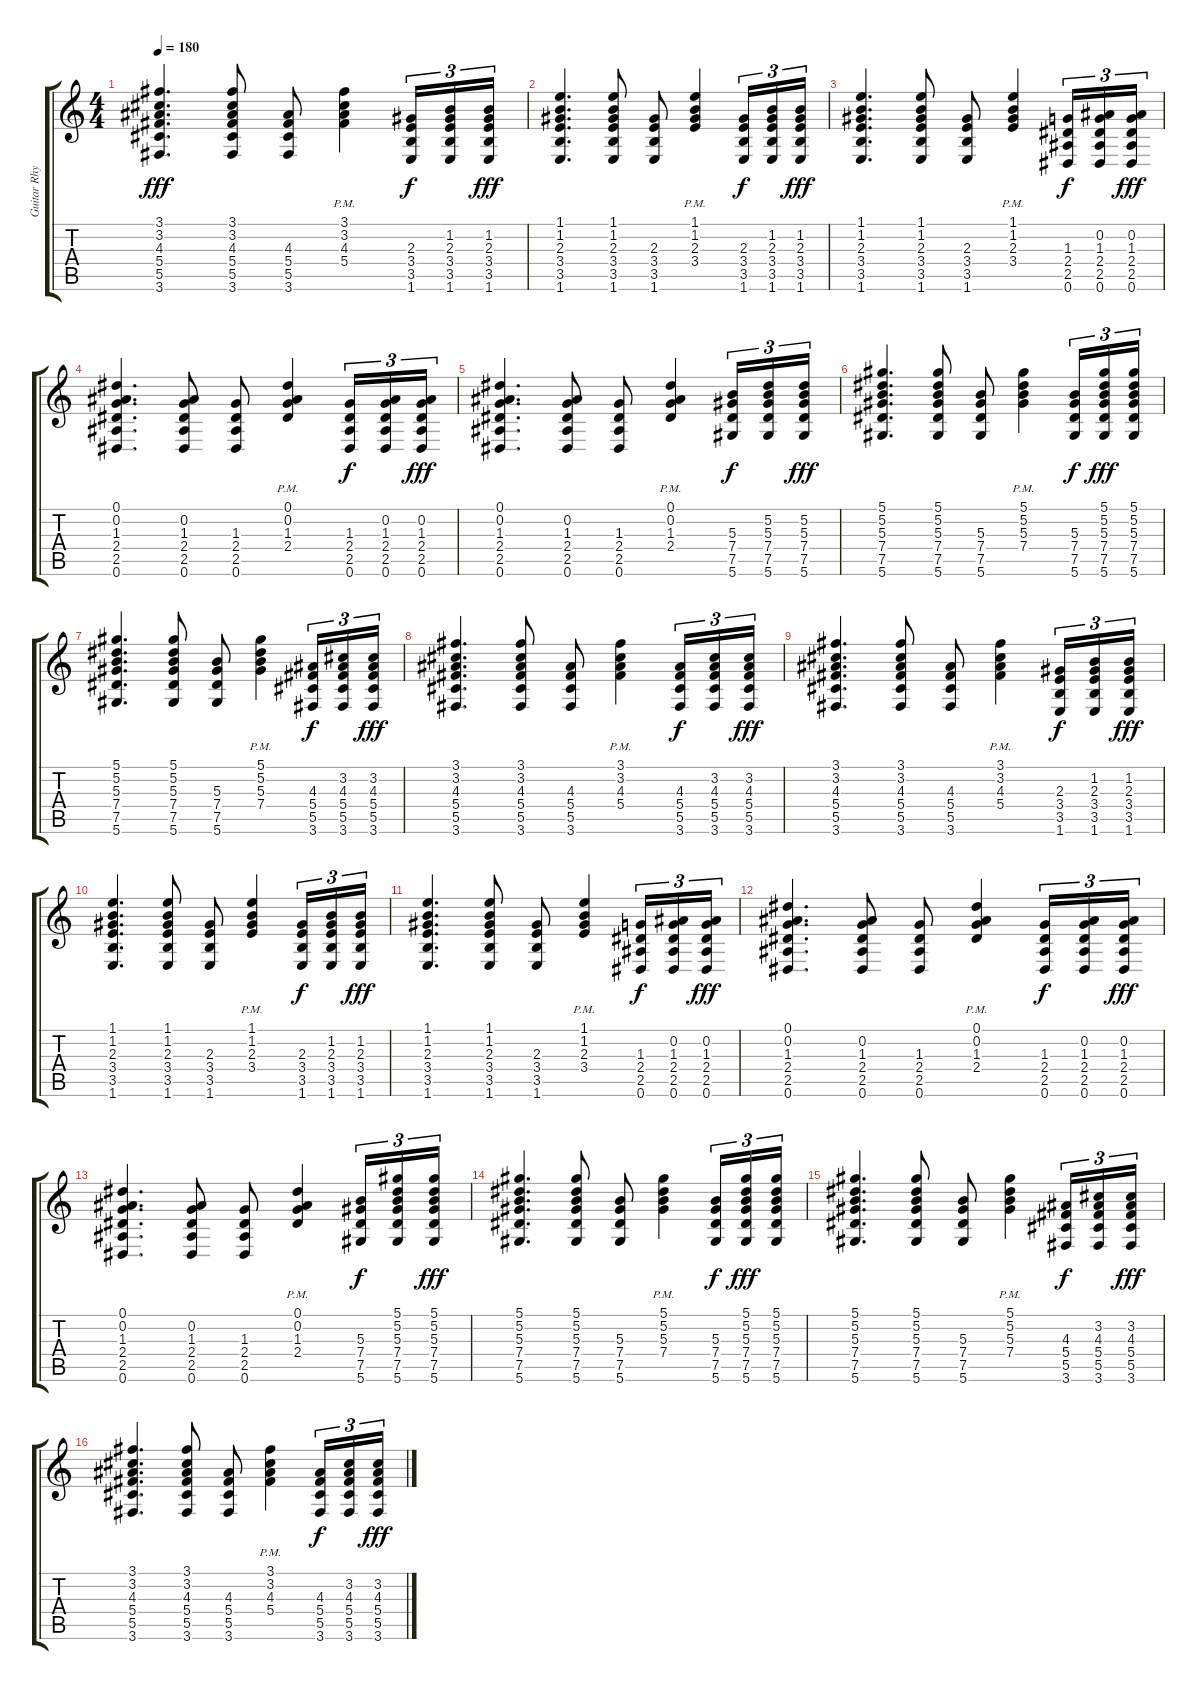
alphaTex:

\track ("Guitar Rhythm" "Guitar Rhy") {instrument acousticguitarnylon}
\staff {score tabs}
\tuning (Eb4 Bb3 Gb3 Db3 Ab2 Eb2) {hide}
\ts (4 4)
\tempo 180
\clef g2
\ks c
(3.1 3.2 4.3 5.4 5.5 3.6).4{d dy fff} (3.1 3.2 4.3 5.4 5.5 3.6).8 (4.3 5.4 5.5 3.6).8 (3.1{pm} 3.2{pm} 4.3{pm} 5.4{pm}).4 (2.3 3.4 3.5 1.6).16{tu (3 2) dy f} (1.2 2.3 3.4 3.5 1.6).16{tu (3 2)} (1.2 2.3 3.4 3.5 1.6).16{tu (3 2) dy fff} |
(1.1 1.2 2.3 3.4 3.5 1.6).4{d} (1.1 1.2 2.3 3.4 3.5 1.6).8 (2.3 3.4 3.5 1.6).8 (1.1{pm} 1.2{pm} 2.3{pm} 3.4{pm}).4 (2.3 3.4 3.5 1.6).16{tu (3 2) dy f} (1.2 2.3 3.4 3.5 1.6).16{tu (3 2)} (1.2 2.3 3.4 3.5 1.6).16{tu (3 2) dy fff} |
(1.1 1.2 2.3 3.4 3.5 1.6).4{d} (1.1 1.2 2.3 3.4 3.5 1.6).8 (2.3 3.4 3.5 1.6).8 (1.1{pm} 1.2{pm} 2.3{pm} 3.4{pm}).4 (1.3 2.4 2.5 0.6).16{tu (3 2) dy f} (0.2 1.3 2.4 2.5 0.6).16{tu (3 2)} (0.2 1.3 2.4 2.5 0.6).16{tu (3 2) dy fff} |
(0.1 0.2 1.3 2.4 2.5 0.6).4{d} (0.2 1.3 2.4 2.5 0.6).8 (1.3 2.4 2.5 0.6).8 (0.1{pm} 0.2{pm} 1.3{pm} 2.4{pm}).4 (1.3 2.4 2.5 0.6).16{tu (3 2) dy f} (0.2 1.3 2.4 2.5 0.6).16{tu (3 2)} (0.2 1.3 2.4 2.5 0.6).16{tu (3 2) dy fff} |
(0.1 0.2 1.3 2.4 2.5 0.6).4{d} (0.2 1.3 2.4 2.5 0.6).8 (1.3 2.4 2.5 0.6).8 (0.1{pm} 0.2{pm} 1.3{pm} 2.4{pm}).4 (5.3 7.4 7.5 5.6).16{tu (3 2) dy f} (5.2 5.3 7.4 7.5 5.6).16{tu (3 2)} (5.2 5.3 7.4 7.5 5.6).16{tu (3 2) dy fff} |
(5.1 5.2 5.3 7.4 7.5 5.6).4{d} (5.1 5.2 5.3 7.4 7.5 5.6).8 (5.3 7.4 7.5 5.6).8 (5.1{pm} 5.2{pm} 5.3{pm} 7.4{pm}).4 (5.3 7.4 7.5 5.6).16{tu (3 2) dy f} (5.1 5.2 5.3 7.4 7.5 5.6).16{tu (3 2) dy fff} (5.1 5.2 5.3 7.4 7.5 5.6).16{tu (3 2)} |
(5.1 5.2 5.3 7.4 7.5 5.6).4{d} (5.1 5.2 5.3 7.4 7.5 5.6).8 (5.3 7.4 7.5 5.6).8 (5.1{pm} 5.2{pm} 5.3{pm} 7.4{pm}).4 (4.3 5.4 5.5 3.6).16{tu (3 2) dy f} (3.2 4.3 5.4 5.5 3.6).16{tu (3 2)} (3.2 4.3 5.4 5.5 3.6).16{tu (3 2) dy fff} |
(3.1 3.2 4.3 5.4 5.5 3.6).4{d} (3.1 3.2 4.3 5.4 5.5 3.6).8 (4.3 5.4 5.5 3.6).8 (3.1{pm} 3.2{pm} 4.3{pm} 5.4{pm}).4 (4.3 5.4 5.5 3.6).16{tu (3 2) dy f} (3.2 4.3 5.4 5.5 3.6).16{tu (3 2)} (3.2 4.3 5.4 5.5 3.6).16{tu (3 2) dy fff} |
(3.1 3.2 4.3 5.4 5.5 3.6).4{d} (3.1 3.2 4.3 5.4 5.5 3.6).8 (4.3 5.4 5.5 3.6).8 (3.1{pm} 3.2{pm} 4.3{pm} 5.4{pm}).4 (2.3 3.4 3.5 1.6).16{tu (3 2) dy f} (1.2 2.3 3.4 3.5 1.6).16{tu (3 2)} (1.2 2.3 3.4 3.5 1.6).16{tu (3 2) dy fff} |
(1.1 1.2 2.3 3.4 3.5 1.6).4{d} (1.1 1.2 2.3 3.4 3.5 1.6).8 (2.3 3.4 3.5 1.6).8 (1.1{pm} 1.2{pm} 2.3{pm} 3.4{pm}).4 (2.3 3.4 3.5 1.6).16{tu (3 2) dy f} (1.2 2.3 3.4 3.5 1.6).16{tu (3 2)} (1.2 2.3 3.4 3.5 1.6).16{tu (3 2) dy fff} |
(1.1 1.2 2.3 3.4 3.5 1.6).4{d} (1.1 1.2 2.3 3.4 3.5 1.6).8 (2.3 3.4 3.5 1.6).8 (1.1{pm} 1.2{pm} 2.3{pm} 3.4{pm}).4 (1.3 2.4 2.5 0.6).16{tu (3 2) dy f} (0.2 1.3 2.4 2.5 0.6).16{tu (3 2)} (0.2 1.3 2.4 2.5 0.6).16{tu (3 2) dy fff} |
(0.1 0.2 1.3 2.4 2.5 0.6).4{d} (0.2 1.3 2.4 2.5 0.6).8 (1.3 2.4 2.5 0.6).8 (0.1{pm} 0.2{pm} 1.3{pm} 2.4{pm}).4 (1.3 2.4 2.5 0.6).16{tu (3 2) dy f} (0.2 1.3 2.4 2.5 0.6).16{tu (3 2)} (0.2 1.3 2.4 2.5 0.6).16{tu (3 2) dy fff} |
(0.1 0.2 1.3 2.4 2.5 0.6).4{d} (0.2 1.3 2.4 2.5 0.6).8 (1.3 2.4 2.5 0.6).8 (0.1{pm} 0.2{pm} 1.3{pm} 2.4{pm}).4 (5.3 7.4 7.5 5.6).16{tu (3 2) dy f} (5.1 5.2 5.3 7.4 7.5 5.6).16{tu (3 2)} (5.1 5.2 5.3 7.4 7.5 5.6).16{tu (3 2) dy fff} |
(5.1 5.2 5.3 7.4 7.5 5.6).4{d} (5.1 5.2 5.3 7.4 7.5 5.6).8 (5.3 7.4 7.5 5.6).8 (5.1{pm} 5.2{pm} 5.3{pm} 7.4{pm}).4 (5.3 7.4 7.5 5.6).16{tu (3 2) dy f} (5.1 5.2 5.3 7.4 7.5 5.6).16{tu (3 2) dy fff} (5.1 5.2 5.3 7.4 7.5 5.6).16{tu (3 2)} |
(5.1 5.2 5.3 7.4 7.5 5.6).4{d} (5.1 5.2 5.3 7.4 7.5 5.6).8 (5.3 7.4 7.5 5.6).8 (5.1{pm} 5.2{pm} 5.3{pm} 7.4{pm}).4 (4.3 5.4 5.5 3.6).16{tu (3 2) dy f} (3.2 4.3 5.4 5.5 3.6).16{tu (3 2)} (3.2 4.3 5.4 5.5 3.6).16{tu (3 2) dy fff} |
(3.1 3.2 4.3 5.4 5.5 3.6).4{d} (3.1 3.2 4.3 5.4 5.5 3.6).8 (4.3 5.4 5.5 3.6).8 (3.1{pm} 3.2{pm} 4.3{pm} 5.4{pm}).4 (4.3 5.4 5.5 3.6).16{tu (3 2) dy f} (3.2 4.3 5.4 5.5 3.6).16{tu (3 2)} (3.2 4.3 5.4 5.5 3.6).16{tu (3 2) dy fff}
